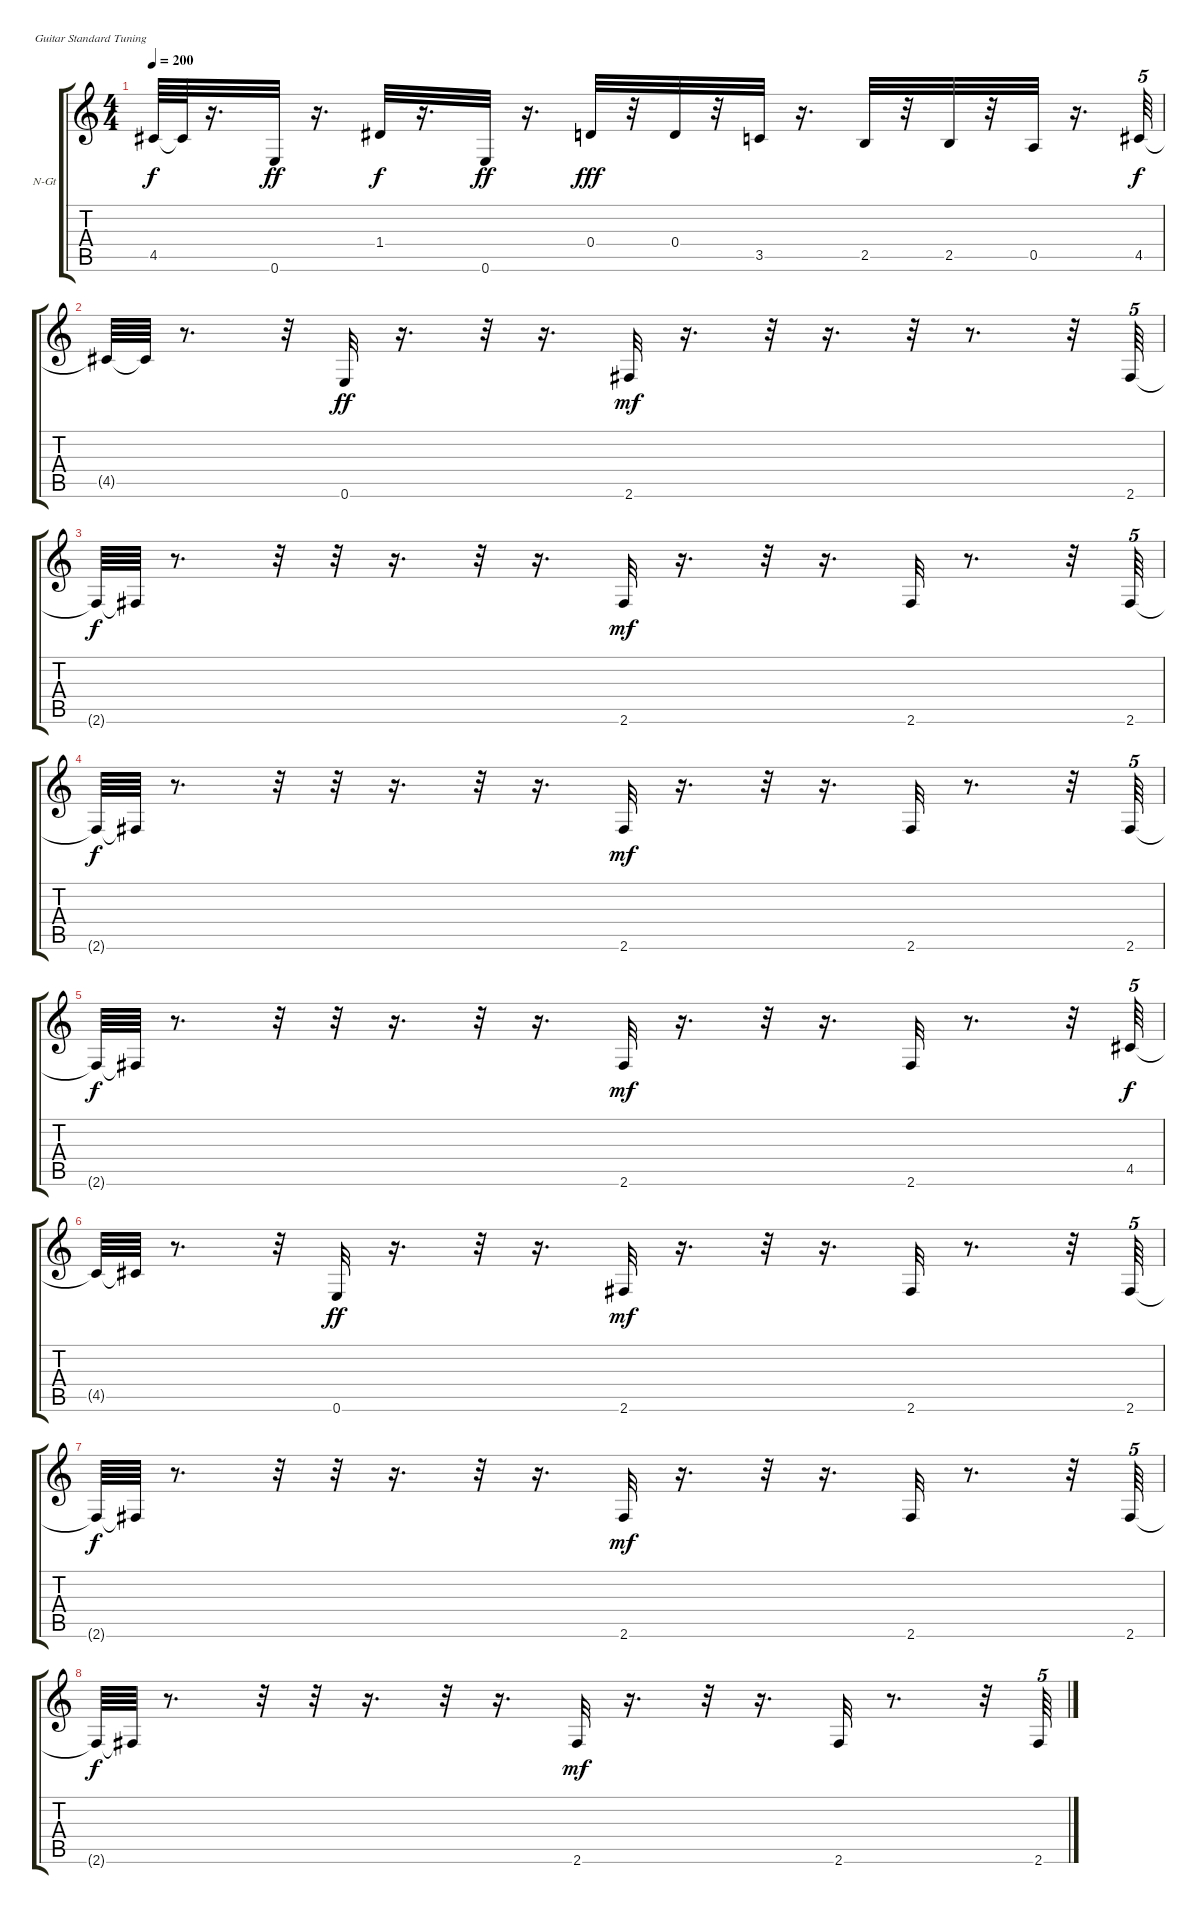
\bracketExtendMode groupsimilarinstruments
\firstSystemTrackNameOrientation horizontal
\otherSystemsTrackNameOrientation horizontal
\track ("Акустика" "N-Gt") {instrument acousticguitarnylon}
\staff {score tabs}
\tuning (E4 B3 G3 D3 A2 E2)
\ts (4 4)
\tempo 200
\clef g2
\ks c
4.5{t}.64{dy f} 4.5{t}.64 r.16{d} 0.6.32{dy ff} r.16{d} 1.4.32{dy f} r.16{d} 0.6.32{dy ff} r.16{d} 0.4.32{dy fff} r.32 0.4.32 r.32 3.5.32 r.16{d} 2.5.32 r.32 2.5.32 r.32 0.5.32 r.16{d} 4.5.64{tu (5 4) dy f} |
4.5{t}.64 4.5{t}.64 r.8{d} r.32 0.6.32{dy ff} r.16{d} r.32 r.16{d} 2.6.32{dy mf} r.16{d} r.32 r.16{d} r.32 r.8{d} r.32 2.6.64{tu (5 4)} |
2.6{t}.64{dy f} 2.6{t}.64 r.8{d} r.32 r.32 r.16{d} r.32 r.16{d} 2.6.32{dy mf} r.16{d} r.32 r.16{d} 2.6.32 r.8{d} r.32 2.6.64{tu (5 4)} |
2.6{t}.64{dy f} 2.6{t}.64 r.8{d} r.32 r.32 r.16{d} r.32 r.16{d} 2.6.32{dy mf} r.16{d} r.32 r.16{d} 2.6.32 r.8{d} r.32 2.6.64{tu (5 4)} |
2.6{t}.64{dy f} 2.6{t}.64 r.8{d} r.32 r.32 r.16{d} r.32 r.16{d} 2.6.32{dy mf} r.16{d} r.32 r.16{d} 2.6.32 r.8{d} r.32 4.5.64{tu (5 4) dy f} |
4.5{t}.64 4.5{t}.64 r.8{d} r.32 0.6.32{dy ff} r.16{d} r.32 r.16{d} 2.6.32{dy mf} r.16{d} r.32 r.16{d} 2.6.32 r.8{d} r.32 2.6.64{tu (5 4)} |
2.6{t}.64{dy f} 2.6{t}.64 r.8{d} r.32 r.32 r.16{d} r.32 r.16{d} 2.6.32{dy mf} r.16{d} r.32 r.16{d} 2.6.32 r.8{d} r.32 2.6.64{tu (5 4)} |
2.6{t}.64{dy f} 2.6{t}.64 r.8{d} r.32 r.32 r.16{d} r.32 r.16{d} 2.6.32{dy mf} r.16{d} r.32 r.16{d} 2.6.32 r.8{d} r.32 2.6.64{tu (5 4)}
